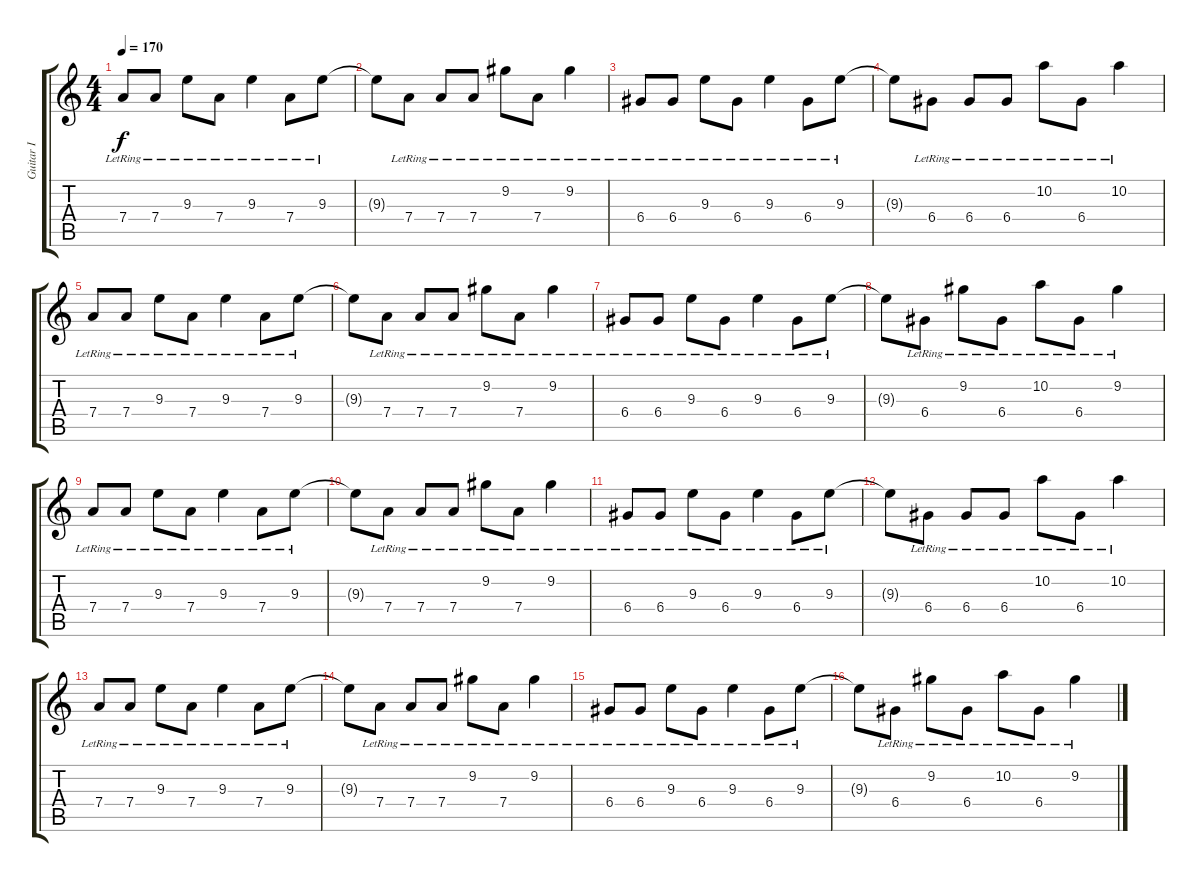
\track ("Guitar I" "Guitar I") {instrument distortionguitar}
\staff {score tabs}
\tuning (E4 B3 G3 D3 A2 E2) {hide}
\ts (4 4)
\tempo 170
\clef g2
\ks c
7.4{lr}.8{dy f instrument electricguitarjazz} 7.4{lr}.8 9.3{lr}.8 7.4{lr}.8 9.3{lr}.4 7.4{lr}.8 9.3{lr}.8 |
9.3{t}.8 7.4{lr}.8 7.4{lr}.8 7.4{lr}.8 9.2{lr}.8 7.4{lr}.8 9.2{lr}.4 |
6.4{lr}.8 6.4{lr}.8 9.3{lr}.8 6.4{lr}.8 9.3{lr}.4 6.4{lr}.8 9.3{lr}.8 |
9.3{t}.8 6.4{lr}.8 6.4{lr}.8 6.4{lr}.8 10.2{lr}.8 6.4{lr}.8 10.2{lr}.4 |
7.4{lr}.8 7.4{lr}.8 9.3{lr}.8 7.4{lr}.8 9.3{lr}.4 7.4{lr}.8 9.3{lr}.8 |
9.3{t}.8 7.4{lr}.8 7.4{lr}.8 7.4{lr}.8 9.2{lr}.8 7.4{lr}.8 9.2{lr}.4 |
6.4{lr}.8 6.4{lr}.8 9.3{lr}.8 6.4{lr}.8 9.3{lr}.4 6.4{lr}.8 9.3{lr}.8 |
9.3{t}.8 6.4{lr}.8 9.2{lr}.8 6.4{lr}.8 10.2{lr}.8 6.4{lr}.8 9.2{lr}.4 |
7.4{lr}.8 7.4{lr}.8 9.3{lr}.8 7.4{lr}.8 9.3{lr}.4 7.4{lr}.8 9.3{lr}.8 |
9.3{t}.8 7.4{lr}.8 7.4{lr}.8 7.4{lr}.8 9.2{lr}.8 7.4{lr}.8 9.2{lr}.4 |
6.4{lr}.8 6.4{lr}.8 9.3{lr}.8 6.4{lr}.8 9.3{lr}.4 6.4{lr}.8 9.3{lr}.8 |
9.3{t}.8 6.4{lr}.8 6.4{lr}.8 6.4{lr}.8 10.2{lr}.8 6.4{lr}.8 10.2{lr}.4 |
7.4{lr}.8 7.4{lr}.8 9.3{lr}.8 7.4{lr}.8 9.3{lr}.4 7.4{lr}.8 9.3{lr}.8 |
9.3{t}.8 7.4{lr}.8 7.4{lr}.8 7.4{lr}.8 9.2{lr}.8 7.4{lr}.8 9.2{lr}.4 |
6.4{lr}.8 6.4{lr}.8 9.3{lr}.8 6.4{lr}.8 9.3{lr}.4 6.4{lr}.8 9.3{lr}.8 |
9.3{t}.8 6.4{lr}.8 9.2{lr}.8 6.4{lr}.8 10.2{lr}.8 6.4{lr}.8 9.2{lr}.4
